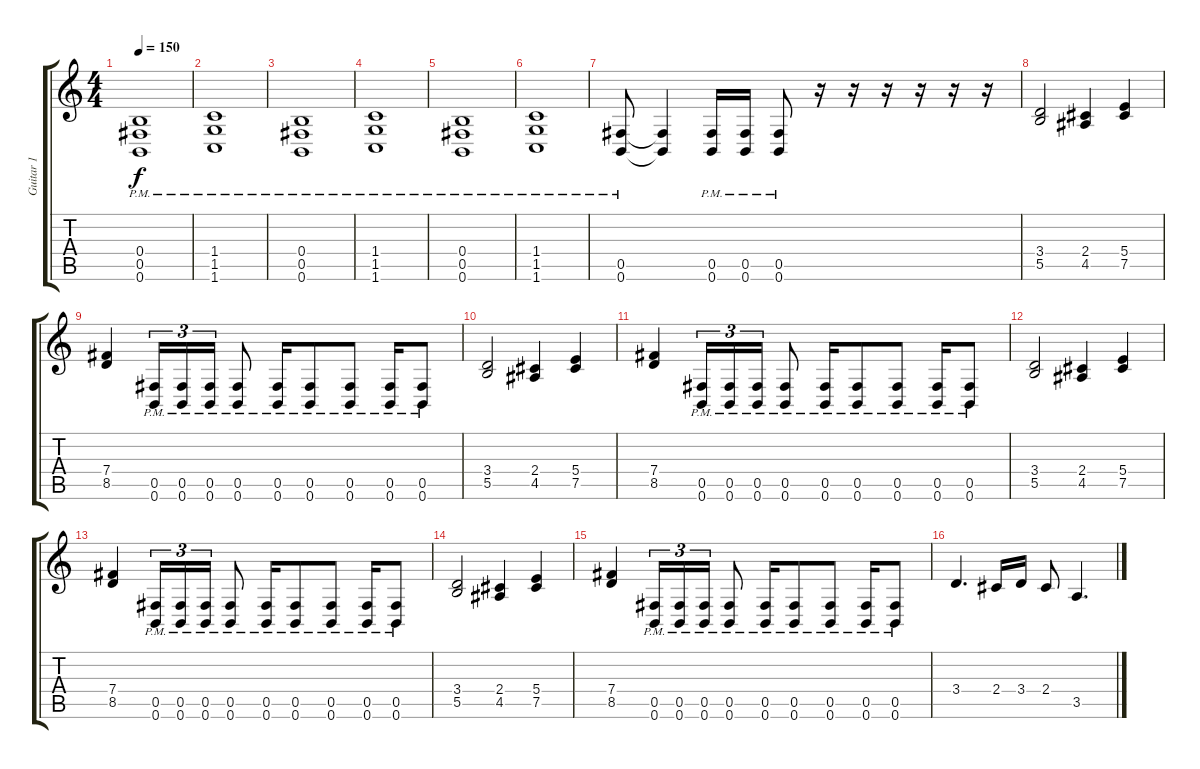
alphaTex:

\track ("Guitar 1" "Guitar 1") {instrument distortionguitar}
\staff {score tabs}
\tuning (Db4 Ab3 E3 B2 Gb2 B1) {hide}
\ts (4 4)
\tempo 150
\clef g2
\ks c
(0.4{pm} 0.5{pm} 0.6{pm}).1{dy f} |
(1.4{pm} 1.5{pm} 1.6{pm}).1 |
(0.4{pm} 0.5{pm} 0.6{pm}).1 |
(1.4{pm} 1.5{pm} 1.6{pm}).1 |
(0.4{pm} 0.5{pm} 0.6{pm}).1 |
(1.4{pm} 1.5{pm} 1.6{pm}).1 |
(0.5{pm} 0.6{pm}).8 (0.5{t} 0.6{t}).4 (0.5{pm} 0.6{pm}).16 (0.5{pm} 0.6{pm}).16 (0.5{pm} 0.6{pm}).8 r.16 r.16 r.16 r.16 r.16 r.16 |
(3.4 5.5).2 (2.4 4.5).4 (5.4 7.5).4 |
(7.4 8.5).4 (0.5{pm} 0.6{pm}).16{tu (3 2)} (0.5{pm} 0.6{pm}).16{tu (3 2)} (0.5{pm} 0.6{pm}).16{tu (3 2)} (0.5{pm} 0.6{pm}).8 (0.5{pm} 0.6{pm}).16 (0.5{pm} 0.6{pm}).8 (0.5{pm} 0.6{pm}).8 (0.5{pm} 0.6{pm}).16 (0.5{pm} 0.6{pm}).8 |
(3.4 5.5).2 (2.4 4.5).4 (5.4 7.5).4 |
(7.4 8.5).4 (0.5{pm} 0.6{pm}).16{tu (3 2)} (0.5{pm} 0.6{pm}).16{tu (3 2)} (0.5{pm} 0.6{pm}).16{tu (3 2)} (0.5{pm} 0.6{pm}).8 (0.5{pm} 0.6{pm}).16 (0.5{pm} 0.6{pm}).8 (0.5{pm} 0.6{pm}).8 (0.5{pm} 0.6{pm}).16 (0.5{pm} 0.6{pm}).8 |
(3.4 5.5).2 (2.4 4.5).4 (5.4 7.5).4 |
(7.4 8.5).4 (0.5{pm} 0.6{pm}).16{tu (3 2)} (0.5{pm} 0.6{pm}).16{tu (3 2)} (0.5{pm} 0.6{pm}).16{tu (3 2)} (0.5{pm} 0.6{pm}).8 (0.5{pm} 0.6{pm}).16 (0.5{pm} 0.6{pm}).8 (0.5{pm} 0.6{pm}).8 (0.5{pm} 0.6{pm}).16 (0.5{pm} 0.6{pm}).8 |
(3.4 5.5).2 (2.4 4.5).4 (5.4 7.5).4 |
(7.4 8.5).4 (0.5{pm} 0.6{pm}).16{tu (3 2)} (0.5{pm} 0.6{pm}).16{tu (3 2)} (0.5{pm} 0.6{pm}).16{tu (3 2)} (0.5{pm} 0.6{pm}).8 (0.5{pm} 0.6{pm}).16 (0.5{pm} 0.6{pm}).8 (0.5{pm} 0.6{pm}).8 (0.5{pm} 0.6{pm}).16 (0.5{pm} 0.6{pm}).8 |
3.4.4{d} 2.4.16 3.4.16 2.4.8 3.5.4{d}
